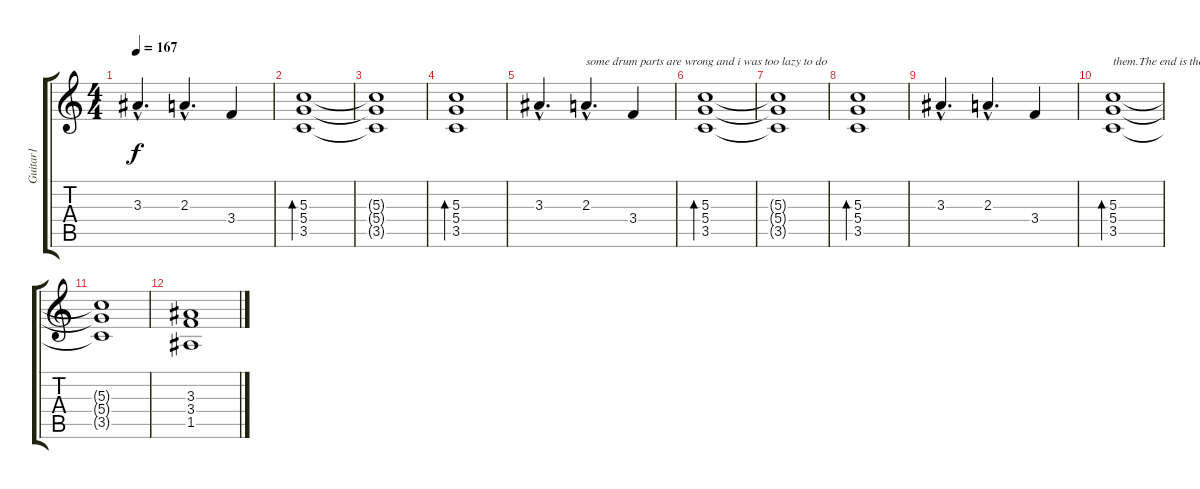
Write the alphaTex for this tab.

\track ("Guitar1" "Guitar1") {instrument distortionguitar}
\staff {score tabs}
\tuning (E4 B3 G3 D3 A2 E2) {hide}
\ts (4 4)
\tempo 167
\clef g2
\ks c
3.3{hac}.4{d dy f} 2.3{hac}.4{d} 3.4.4 |
(5.3 5.4 3.5).1{bd 120} |
(5.3{t} 5.4{t} 3.5{t}).1 |
(5.3 5.4 3.5).1{bd 120} |
3.3{hac}.4{d} 2.3{hac}.4{d txt "some drum parts are wrong and i was too lazy to do"} 3.4.4 |
(5.3 5.4 3.5).1{bd 120} |
(5.3{t} 5.4{t} 3.5{t}).1 |
(5.3 5.4 3.5).1{bd 120} |
3.3{hac}.4{d} 2.3{hac}.4{d} 3.4.4 |
(5.3 5.4 3.5).1{bd 120 txt "them.The end is the right notes but not  timed wel"} |
(5.3{t} 5.4{t} 3.5{t}).1 |
(3.3 3.4 1.5).1
